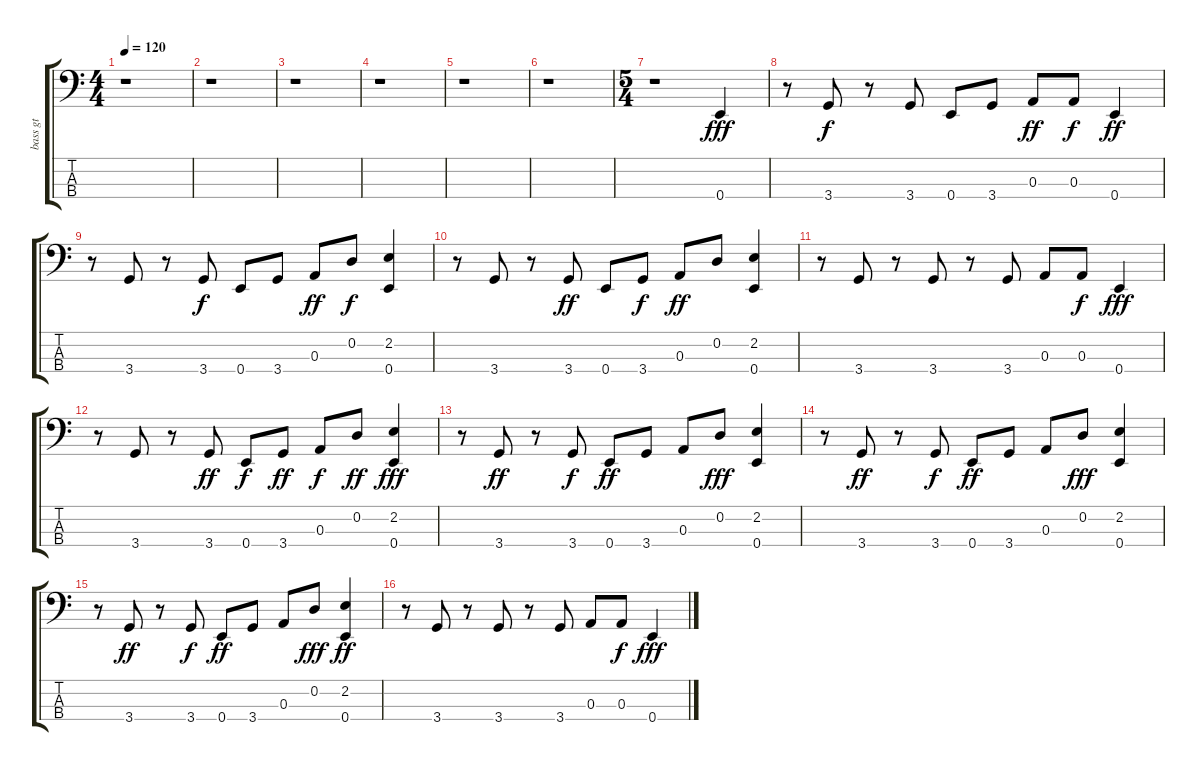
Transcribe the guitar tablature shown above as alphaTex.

\track ("bass gt" "bass gt") {instrument electricbassfinger}
\staff {score tabs}
\tuning (G2 D2 A1 E1) {hide}
\ts (4 4)
\tempo 120
\clef f4
\ks c
r.1{dy fff instrument electricbassfinger} |
r.1 |
r.1 |
r.1 |
r.1 |
r.1 |
\ts (5 4)
r.1 0.4.4 |
r.8 3.4.8{dy f} r.8 3.4.8 0.4.8 3.4.8 0.3.8{dy ff} 0.3.8{dy f} 0.4.4{dy ff} |
r.8 3.4.8 r.8 3.4.8{dy f} 0.4.8 3.4.8 0.3.8{dy ff} 0.2.8{dy f} (2.2 0.4).4 |
r.8 3.4.8 r.8 3.4.8{dy ff} 0.4.8 3.4.8{dy f} 0.3.8{dy ff} 0.2.8 (2.2 0.4).4 |
r.8 3.4.8 r.8 3.4.8 r.8 3.4.8 0.3.8 0.3.8{dy f} 0.4.4{dy fff} |
r.8 3.4.8 r.8 3.4.8{dy ff} 0.4.8{dy f} 3.4.8{dy ff} 0.3.8{dy f} 0.2.8{dy ff} (2.2 0.4).4{dy fff} |
r.8 3.4.8{dy ff} r.8 3.4.8{dy f} 0.4.8{dy ff} 3.4.8 0.3.8 0.2.8{dy fff} (2.2 0.4).4 |
r.8 3.4.8{dy ff} r.8 3.4.8{dy f} 0.4.8{dy ff} 3.4.8 0.3.8 0.2.8{dy fff} (2.2 0.4).4 |
r.8 3.4.8{dy ff} r.8 3.4.8{dy f} 0.4.8{dy ff} 3.4.8 0.3.8 0.2.8{dy fff} (2.2 0.4).4{dy ff} |
r.8 3.4.8 r.8 3.4.8 r.8 3.4.8 0.3.8 0.3.8{dy f} 0.4.4{dy fff}
